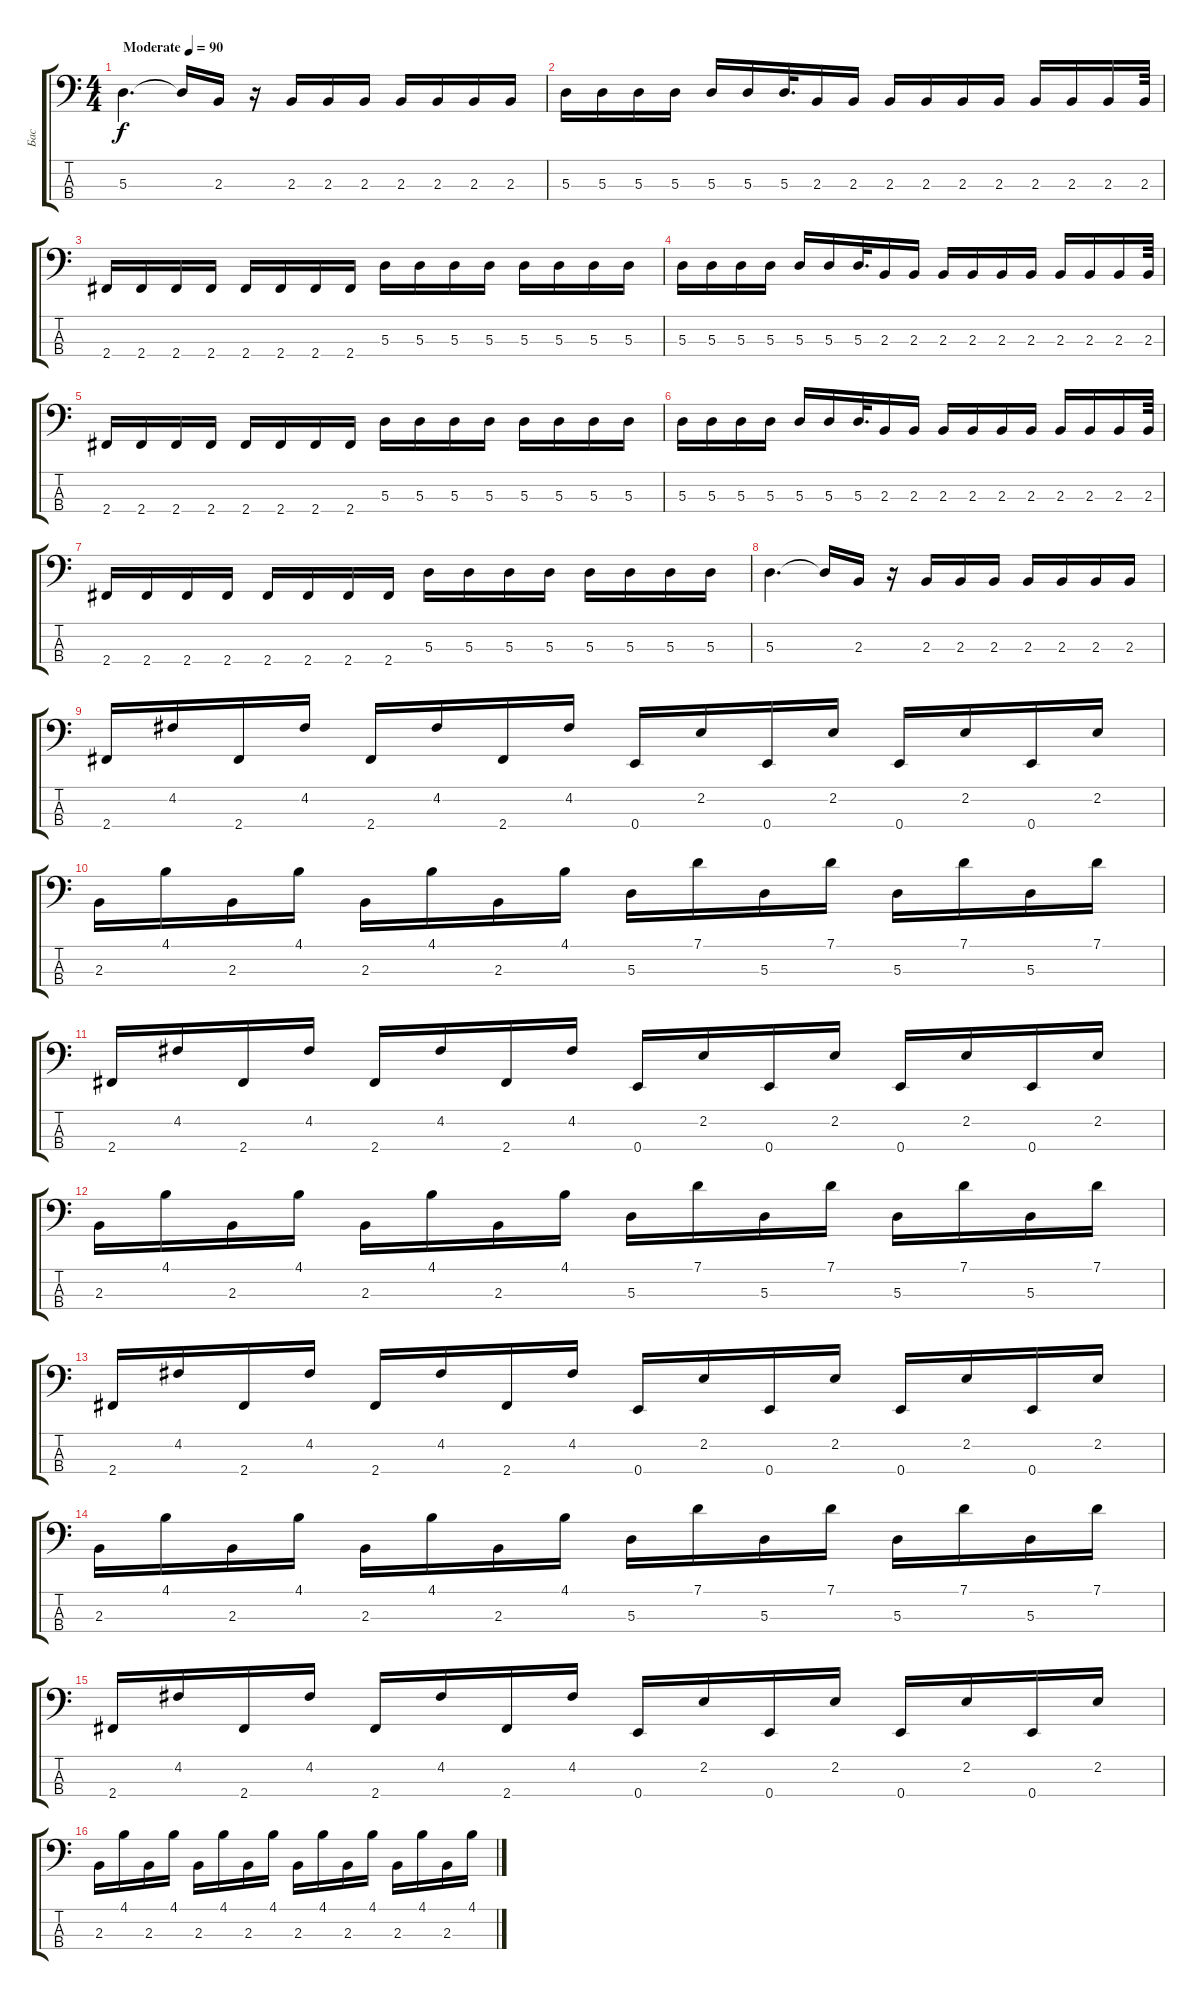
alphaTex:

\track ("Бас" "Бас") {instrument electricbassfinger}
\staff {score tabs}
\tuning (G2 D2 A1 E1) {hide}
\ts (4 4)
\tempo (90 "Moderate")
\clef f4
\ks c
5.3.4{d dy f instrument electricbassfinger} 5.3{t}.16 2.3.16 r.16 2.3.16 2.3.16 2.3.16 2.3.16 2.3.16 2.3.16 2.3.16 |
5.3.16 5.3.16 5.3.16 5.3.16 5.3.16 5.3.16 5.3.32{d} 2.3.16 2.3.16 2.3.16 2.3.16 2.3.16 2.3.16 2.3.16 2.3.16 2.3.16 2.3.64 |
2.4.16 2.4.16 2.4.16 2.4.16 2.4.16 2.4.16 2.4.16 2.4.16 5.3.16 5.3.16 5.3.16 5.3.16 5.3.16 5.3.16 5.3.16 5.3.16 |
5.3.16 5.3.16 5.3.16 5.3.16 5.3.16 5.3.16 5.3.32{d} 2.3.16 2.3.16 2.3.16 2.3.16 2.3.16 2.3.16 2.3.16 2.3.16 2.3.16 2.3.64 |
2.4.16 2.4.16 2.4.16 2.4.16 2.4.16 2.4.16 2.4.16 2.4.16 5.3.16 5.3.16 5.3.16 5.3.16 5.3.16 5.3.16 5.3.16 5.3.16 |
5.3.16 5.3.16 5.3.16 5.3.16 5.3.16 5.3.16 5.3.32{d} 2.3.16 2.3.16 2.3.16 2.3.16 2.3.16 2.3.16 2.3.16 2.3.16 2.3.16 2.3.64 |
2.4.16 2.4.16 2.4.16 2.4.16 2.4.16 2.4.16 2.4.16 2.4.16 5.3.16 5.3.16 5.3.16 5.3.16 5.3.16 5.3.16 5.3.16 5.3.16 |
5.3.4{d} 5.3{t}.16 2.3.16 r.16 2.3.16 2.3.16 2.3.16 2.3.16 2.3.16 2.3.16 2.3.16 |
2.4.16{instrument slapbass1} 4.2.16{instrument electricbassfinger} 2.4.16{instrument slapbass1} 4.2.16{instrument electricbassfinger} 2.4.16{instrument slapbass1} 4.2.16{instrument electricbassfinger} 2.4.16{instrument slapbass1} 4.2.16{instrument electricbassfinger} 0.4.16{instrument slapbass1} 2.2.16{instrument electricbassfinger} 0.4.16{instrument slapbass1} 2.2.16{instrument electricbassfinger} 0.4.16{instrument slapbass1} 2.2.16{instrument electricbassfinger} 0.4.16{instrument slapbass1} 2.2.16{instrument electricbassfinger} |
2.3.16{instrument slapbass1} 4.1.16{instrument electricbassfinger} 2.3.16{instrument slapbass1} 4.1.16{instrument electricbassfinger} 2.3.16{instrument slapbass1} 4.1.16{instrument electricbassfinger} 2.3.16{instrument slapbass1} 4.1.16{instrument electricbassfinger} 5.3.16{instrument slapbass1} 7.1.16{instrument electricbassfinger} 5.3.16{instrument slapbass1} 7.1.16{instrument electricbassfinger} 5.3.16{instrument slapbass1} 7.1.16{instrument electricbassfinger} 5.3.16{instrument slapbass1} 7.1.16{instrument electricbassfinger} |
2.4.16{instrument slapbass1} 4.2.16{instrument electricbassfinger} 2.4.16{instrument slapbass1} 4.2.16{instrument electricbassfinger} 2.4.16{instrument slapbass1} 4.2.16{instrument electricbassfinger} 2.4.16{instrument slapbass1} 4.2.16{instrument electricbassfinger} 0.4.16{instrument slapbass1} 2.2.16{instrument electricbassfinger} 0.4.16{instrument slapbass1} 2.2.16{instrument electricbassfinger} 0.4.16{instrument slapbass1} 2.2.16{instrument electricbassfinger} 0.4.16{instrument slapbass1} 2.2.16{instrument electricbassfinger} |
2.3.16{instrument slapbass1} 4.1.16{instrument electricbassfinger} 2.3.16{instrument slapbass1} 4.1.16{instrument electricbassfinger} 2.3.16{instrument slapbass1} 4.1.16{instrument electricbassfinger} 2.3.16{instrument slapbass1} 4.1.16{instrument electricbassfinger} 5.3.16{instrument slapbass1} 7.1.16{instrument electricbassfinger} 5.3.16{instrument slapbass1} 7.1.16{instrument electricbassfinger} 5.3.16{instrument slapbass1} 7.1.16{instrument electricbassfinger} 5.3.16{instrument slapbass1} 7.1.16{instrument electricbassfinger} |
2.4.16{instrument slapbass1} 4.2.16{instrument electricbassfinger} 2.4.16{instrument slapbass1} 4.2.16{instrument electricbassfinger} 2.4.16{instrument slapbass1} 4.2.16{instrument electricbassfinger} 2.4.16{instrument slapbass1} 4.2.16{instrument electricbassfinger} 0.4.16{instrument slapbass1} 2.2.16{instrument electricbassfinger} 0.4.16{instrument slapbass1} 2.2.16{instrument electricbassfinger} 0.4.16{instrument slapbass1} 2.2.16{instrument electricbassfinger} 0.4.16{instrument slapbass1} 2.2.16{instrument electricbassfinger} |
2.3.16{instrument slapbass1} 4.1.16{instrument electricbassfinger} 2.3.16{instrument slapbass1} 4.1.16{instrument electricbassfinger} 2.3.16{instrument slapbass1} 4.1.16{instrument electricbassfinger} 2.3.16{instrument slapbass1} 4.1.16{instrument electricbassfinger} 5.3.16{instrument slapbass1} 7.1.16{instrument electricbassfinger} 5.3.16{instrument slapbass1} 7.1.16{instrument electricbassfinger} 5.3.16{instrument slapbass1} 7.1.16{instrument electricbassfinger} 5.3.16{instrument slapbass1} 7.1.16{instrument electricbassfinger} |
2.4.16{instrument slapbass1} 4.2.16{instrument electricbassfinger} 2.4.16{instrument slapbass1} 4.2.16{instrument electricbassfinger} 2.4.16{instrument slapbass1} 4.2.16{instrument electricbassfinger} 2.4.16{instrument slapbass1} 4.2.16{instrument electricbassfinger} 0.4.16{instrument slapbass1} 2.2.16{instrument electricbassfinger} 0.4.16{instrument slapbass1} 2.2.16{instrument electricbassfinger} 0.4.16{instrument slapbass1} 2.2.16{instrument electricbassfinger} 0.4.16{instrument slapbass1} 2.2.16{instrument electricbassfinger} |
2.3.16{instrument slapbass1} 4.1.16{instrument electricbassfinger} 2.3.16{instrument slapbass1} 4.1.16{instrument electricbassfinger} 2.3.16{instrument slapbass1} 4.1.16{instrument electricbassfinger} 2.3.16{instrument slapbass1} 4.1.16{instrument electricbassfinger} 2.3.16{instrument slapbass1} 4.1.16{instrument electricbassfinger} 2.3.16{instrument slapbass1} 4.1.16{instrument electricbassfinger} 2.3.16{instrument slapbass1} 4.1.16{instrument electricbassfinger} 2.3.16{instrument slapbass1} 4.1.16{instrument electricbassfinger}
